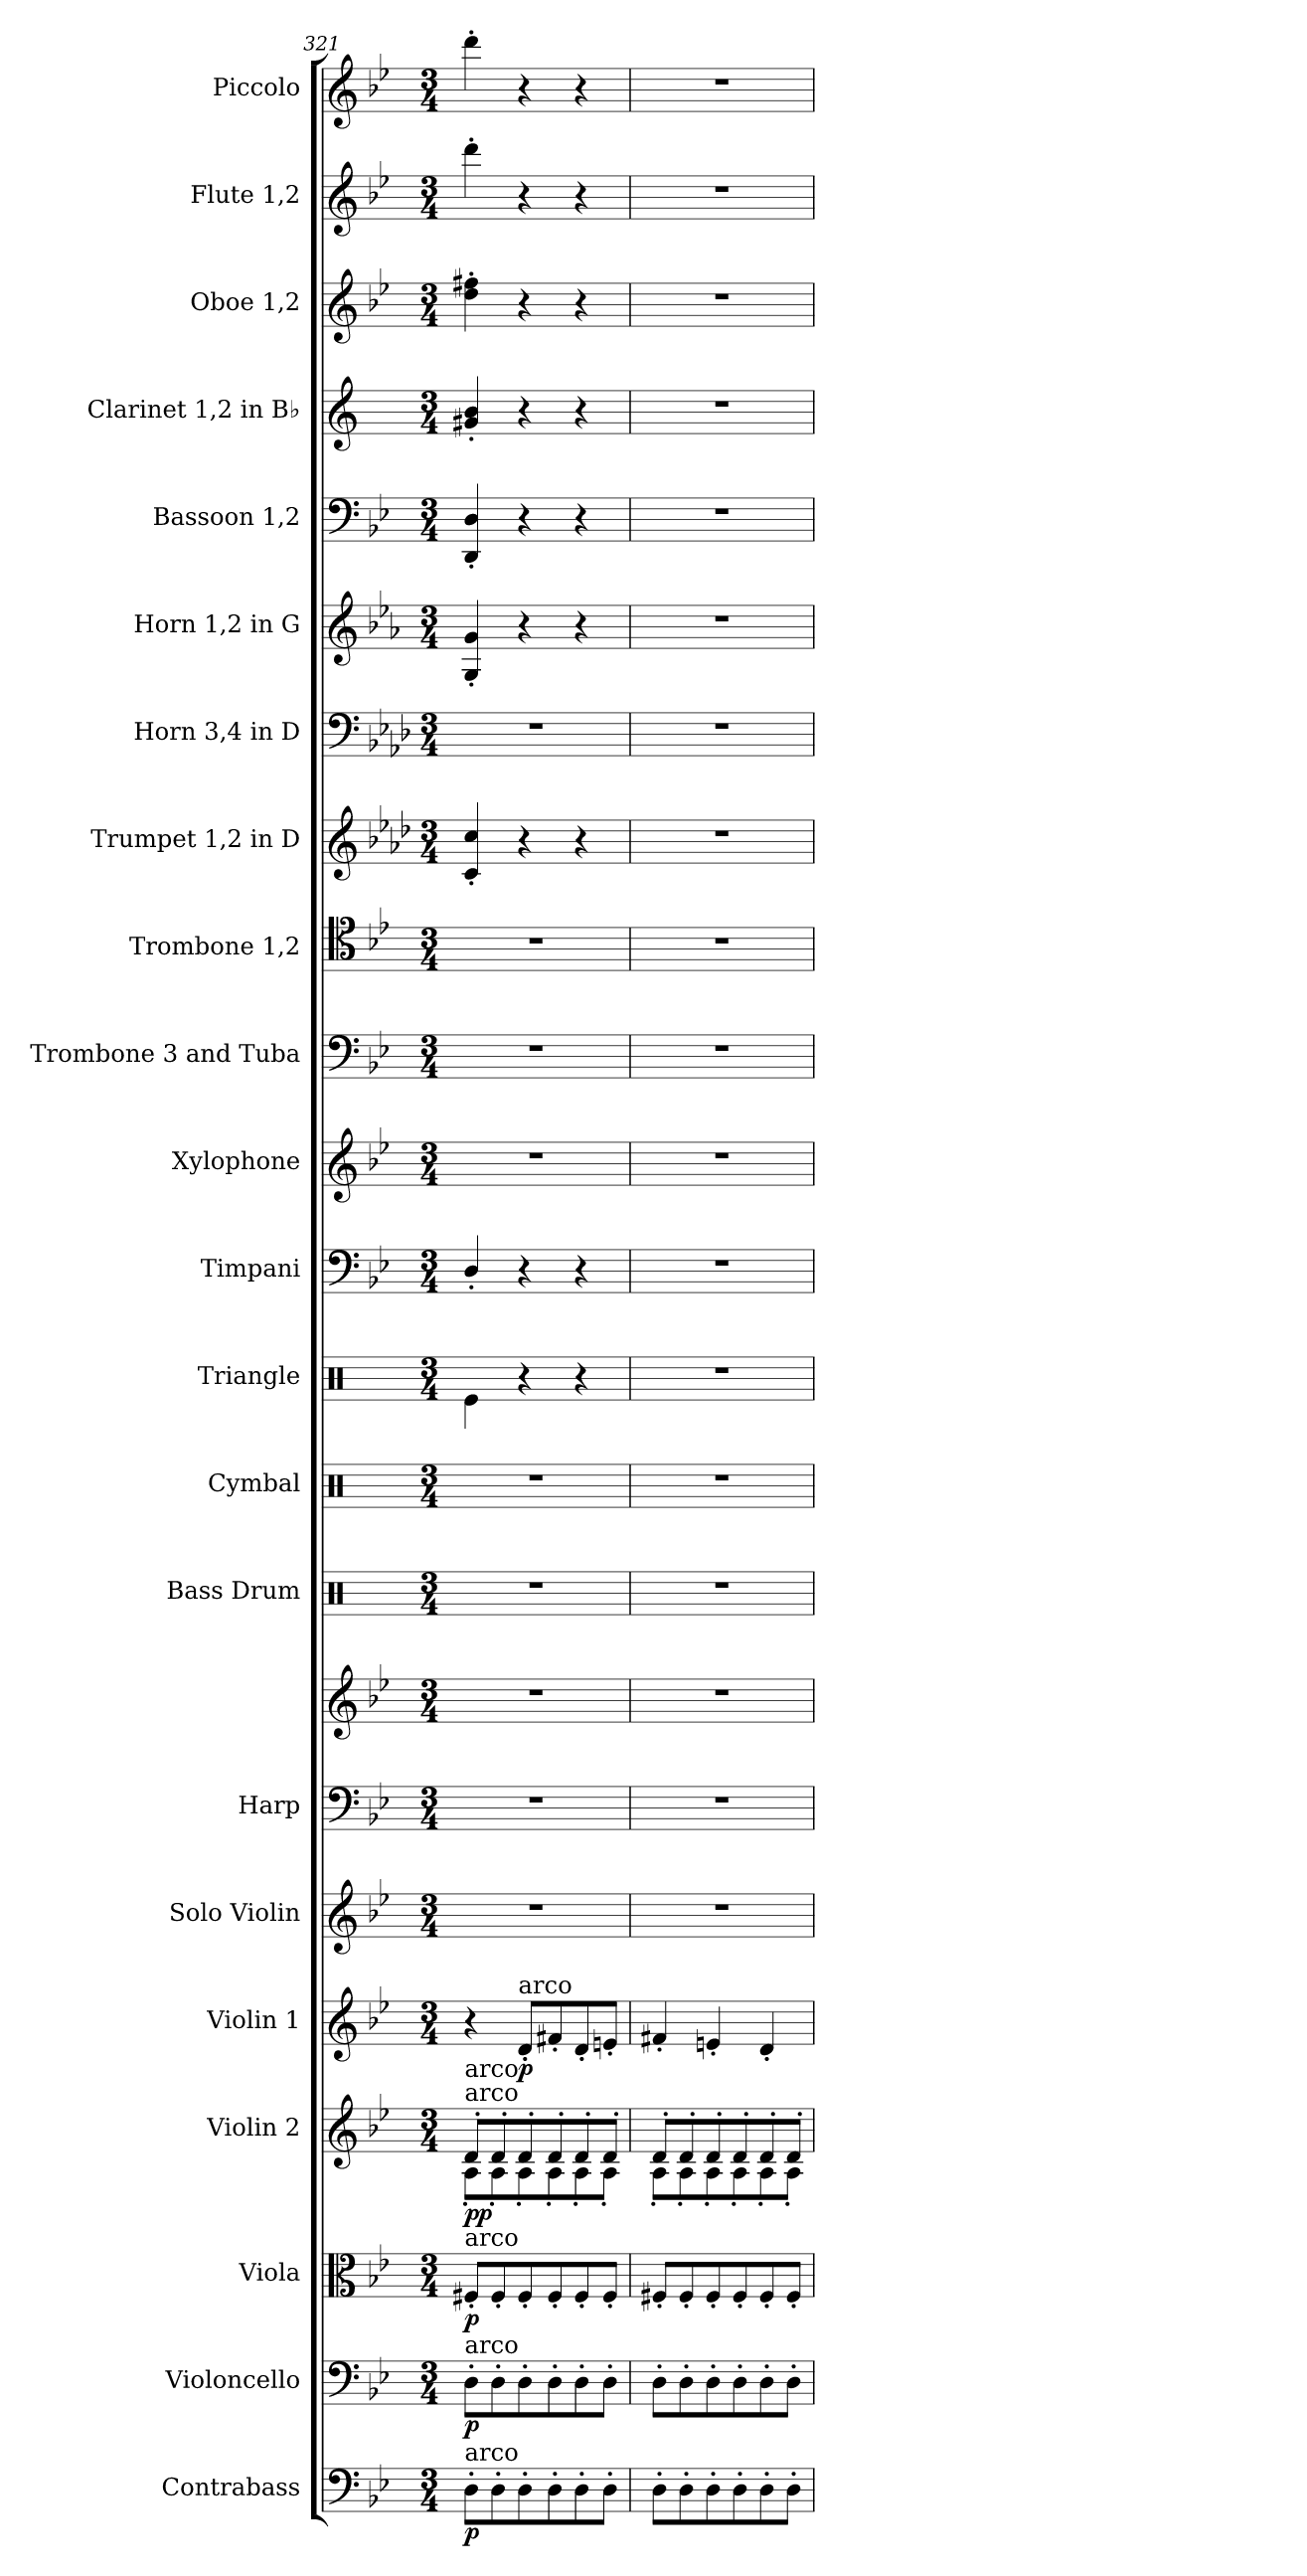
**kern	**dynam	**kern	**dynam	**kern	**dynam	**kern	**dynam	**kern	**dynam	**kern	**kern	**kern	**kern	**kern	**kern	**kern	**kern	**kern	**kern	**kern	**kern	**kern	**kern	**kern	**kern	**kern	**kern
*part22	*part22	*part21	*part21	*part20	*part20	*part19	*part19	*part18	*part18	*part17	*part16	*part16	*part15	*part14	*part13	*part12	*part11	*part10	*part9	*part8	*part7	*part6	*part5	*part4	*part3	*part2	*part1
*staff23	*staff23	*staff22	*staff22	*staff21	*staff21	*staff20	*staff20	*staff19	*staff19	*staff18	*staff17	*staff16	*staff15	*staff14	*staff13	*staff12	*staff11	*staff10	*staff9	*staff8	*staff7	*staff6	*staff5	*staff4	*staff3	*staff2	*staff1
*I"Contrabass	*	*I"Violoncello	*	*I"Viola	*	*I"Violin 2	*	*I"Violin 1	*	*I"Solo Violin	*I"Harp	*	*I"Bass Drum	*I"Cymbal	*I"Triangle	*I"Timpani	*I"Xylophone	*I"Trombone 3 and Tuba	*I"Trombone 1,2	*I"Trumpet 1,2 in D	*I"Horn 3,4 in D	*I"Horn 1,2 in G	*I"Bassoon 1,2	*I"Clarinet 1,2 in B♭	*I"Oboe 1,2	*I"Flute 1,2	*I"Piccolo
*I'Cb.	*	*I'Vc.	*	*I'Vla.	*	*I'Vln. 2	*	*I'Vln. 1	*	*I'Solo Vln.	*I'Hrp.	*	*I'B.D	*I'Cym.	*I'Trgl.	*I'Timp.	*I'Xyl.	*I'Tbn. 3 and Tba.	*I'Tbn. 1,2	*I'Tpt. 1,2 in D	*I'Hn. 3,4 in D	*I'Hn. 1,2 in G	*I'Bsn. 1,2	*I'Cl. 1,2 in B♭	*I'Ob. 1,2	*I'Fl. 1,2	*I'Picc.
*clefF4	*	*clefF4	*	*clefC3	*	*clefG2	*	*clefG2	*	*clefG2	*clefF4	*clefG2	*clefX	*clefX	*clefX	*clefF4	*clefG2	*clefF4	*clefC4	*clefG2	*clefF4	*clefG2	*clefF4	*clefG2	*clefG2	*clefG2	*clefG2
*ITrd7c12	*	*	*	*	*	*	*	*	*	*	*	*	*	*	*	*	*ITrd-7c-12	*	*	*ITrd-1c-2	*ITrd6c10	*ITrd3c5	*	*ITrd1c2	*	*	*ITrd-7c-12
*k[b-e-]	*	*k[b-e-]	*	*k[b-e-]	*	*k[b-e-]	*	*k[b-e-]	*	*k[b-e-]	*k[b-e-]	*k[b-e-]	*k[]	*k[]	*k[]	*k[b-e-]	*k[b-e-]	*k[b-e-]	*k[b-e-]	*k[b-e-]	*k[b-e-]	*k[b-e-]	*k[b-e-]	*k[b-e-]	*k[b-e-]	*k[b-e-]	*k[b-e-]
*M3/4	*	*M3/4	*	*M3/4	*	*M3/4	*	*M3/4	*	*M3/4	*M3/4	*M3/4	*M3/4	*M3/4	*M3/4	*M3/4	*M3/4	*M3/4	*M3/4	*M3/4	*M3/4	*M3/4	*M3/4	*M3/4	*M3/4	*M3/4	*M3/4
=321	=321	=321	=321	=321	=321	=321	=321	=321	=321	=321	=321	=321	=321	=321	=321	=321	=321	=321	=321	=321	=321	=321	=321	=321	=321	=321	=321
*	*	*	*	*	*	*^	*	*	*	*	*	*	*	*	*	*	*	*	*	*	*	*	*	*	*	*	*
!	!	!	!	!	!	!LO:TX:a:t=arco	!	!	!	!	!	!	!	!	!	!	!	!	!	!	!	!	!	!	!	!	!	!
!	!	!	!	!	!	!LO:TX:a:t=arco	!	!	!	!	!	!	!	!	!	!	!	!	!	!	!	!	!	!	!	!	!	!
!	!	!	!	!LO:TX:a:t=arco	!	!	!	!	!	!	!	!	!	!	!	!	!	!	!	!	!	!	!	!	!	!	!	!
!	!	!LO:TX:a:t=arco	!	!	!	!	!	!	!	!	!	!	!	!	!	!	!	!	!	!	!	!	!	!	!	!	!	!
!LO:TX:a:t=arco	!	!	!	!	!	!	!	!	!	!	!	!	!	!	!	!	!	!	!	!	!	!	!	!	!	!	!	!
!	!LO:DY:b	!	!LO:DY:b	!	!LO:DY:b	!	!	!LO:DY:b	!	!	!	!	!	!	!	!	!	!	!	!	!	!	!	!	!	!	!	!
!	!	!	!	!	!	!	!	!LO:DY:n=1:b	!	!	!	!	!	!	!	!	!	!	!	!	!	!	!	!	!	!	!	!
8DD'\L	p	8D'\L	p	8F#X'/L	p	8d'/L	8A'\L	p p	4r	.	2.r	2.r	2.r	2.r	2.r	4Re\	4D'/	2.r	2.r	2.r	4d/' 4dd/'	2.r	4D/' 4d/'	4DD/' 4D/'	4f#X/' 4a/'	4dd\' 4ff#X\'	4ddd'\	4dddd'\
8DD'\	.	8D'\	.	8F#'/	.	8d'/	8A'\	.	.	.	.	.	.	.	.	.	.	.	.	.	.	.	.	.	.	.	.	.
!	!	!	!	!	!	!	!	!	!LO:TX:a:t=arco	!	!	!	!	!	!	!	!	!	!	!	!	!	!	!	!	!	!	!
!	!	!	!	!	!	!	!	!	!	!LO:DY:b	!	!	!	!	!	!	!	!	!	!	!	!	!	!	!	!	!	!
8DD'\	.	8D'\	.	8F#'/	.	8d'/	8A'\	.	8d'/L	p	.	.	.	.	.	4r	4r	.	.	.	4r	.	4r	4r	4r	4r	4r	4r
8DD'\	.	8D'\	.	8F#'/	.	8d'/	8A'\	.	8f#X'/	.	.	.	.	.	.	.	.	.	.	.	.	.	.	.	.	.	.	.
8DD'\	.	8D'\	.	8F#'/	.	8d'/	8A'\	.	8d'/	.	.	.	.	.	.	4r	4r	.	.	.	4r	.	4r	4r	4r	4r	4r	4r
8DD'\J	.	8D'\J	.	8F#'/J	.	8d'/J	8A'\J	.	8en'/J	.	.	.	.	.	.	.	.	.	.	.	.	.	.	.	.	.	.	.
=322	=322	=322	=322	=322	=322	=322	=322	=322	=322	=322	=322	=322	=322	=322	=322	=322	=322	=322	=322	=322	=322	=322	=322	=322	=322	=322	=322	=322
8DD'\L	.	8D'\L	.	8F#X'/L	.	8d'/L	8A'\L	.	4f#X'/	.	2.r	2.r	2.r	2.r	2.r	2.r	2.r	2.r	2.r	2.r	2.r	2.r	2.r	2.r	2.r	2.r	2.r	2.r
8DD'\	.	8D'\	.	8F#'/	.	8d'/	8A'\	.	.	.	.	.	.	.	.	.	.	.	.	.	.	.	.	.	.	.	.	.
8DD'\	.	8D'\	.	8F#'/	.	8d'/	8A'\	.	4en'/	.	.	.	.	.	.	.	.	.	.	.	.	.	.	.	.	.	.	.
8DD'\	.	8D'\	.	8F#'/	.	8d'/	8A'\	.	.	.	.	.	.	.	.	.	.	.	.	.	.	.	.	.	.	.	.	.
8DD'\	.	8D'\	.	8F#'/	.	8d'/	8A'\	.	4d'/	.	.	.	.	.	.	.	.	.	.	.	.	.	.	.	.	.	.	.
8DD'\J	.	8D'\J	.	8F#'/J	.	8d'/J	8A'\J	.	.	.	.	.	.	.	.	.	.	.	.	.	.	.	.	.	.	.	.	.
*	*	*	*	*	*	*v	*v	*	*	*	*	*	*	*	*	*	*	*	*	*	*	*	*	*	*	*	*	*
=	=	=	=	=	=	=	=	=	=	=	=	=	=	=	=	=	=	=	=	=	=	=	=	=	=	=	=
*-	*-	*-	*-	*-	*-	*-	*-	*-	*-	*-	*-	*-	*-	*-	*-	*-	*-	*-	*-	*-	*-	*-	*-	*-	*-	*-	*-
